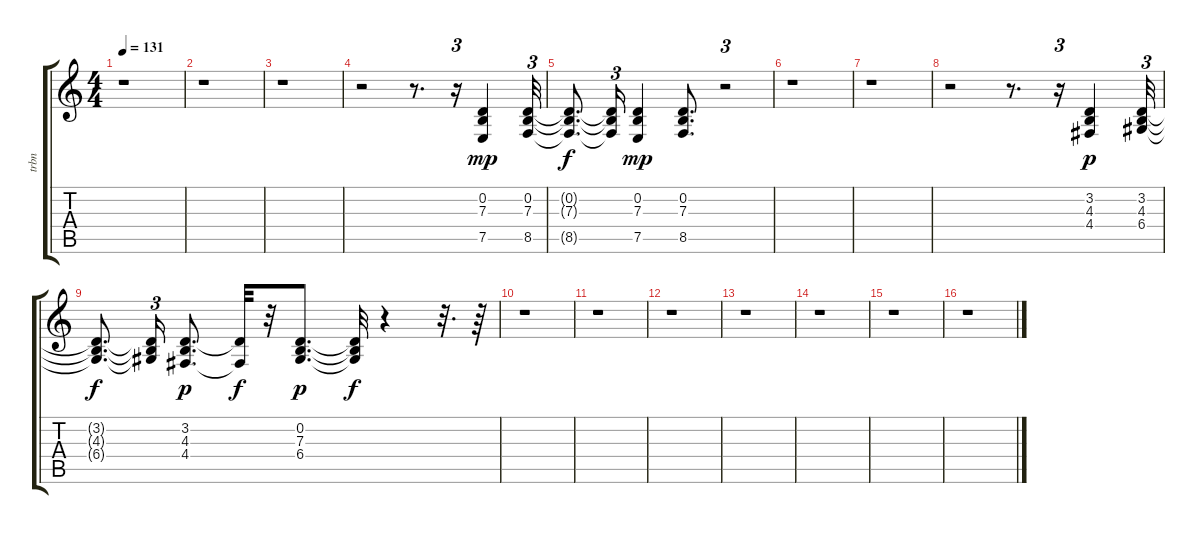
\track ("trbn" "trbn") {instrument trombone}
\staff {score tabs}
\tuning (E4 B3 G3 D3 A2 E2) {hide}
\ts (4 4)
\tempo 131
\clef g2
\ks c
r.1{dy f} |
r.1 |
r.1 |
r.2 r.8{d} r.16{tu (3 2)} (0.2 7.3 7.5).4{dy mp} (0.2 7.3 8.5).32{tu (3 2)} |
(0.2{t} 7.3{t} 8.5{t}).8{d dy f} (0.2{t} 7.3{t} 8.5{t}).16{tu (3 2)} (0.2 7.3 7.5).4{dy mp} (0.2 7.3 8.5).8{d} r.2{tu (3 2)} |
r.1 |
r.1 |
r.2 r.8{d} r.16{tu (3 2)} (3.2 4.3 4.4).4{dy p} (3.2 4.3 6.4).32{tu (3 2)} |
(3.2{t} 4.3{t} 6.4{t}).8{d dy f} (3.2{t} 4.3{t} 6.4{t}).16{tu (3 2)} (3.2 4.3 4.4).8{d dy p} (3.2{t} 4.4{t}).32{dy f} r.32 (0.2 7.3 6.4).8{d dy p} (0.2{t} 7.3{t} 6.4{t}).32{dy f} r.4 r.32{d} r.64 |
r.1 |
r.1 |
r.1 |
r.1 |
r.1 |
r.1 |
r.1
